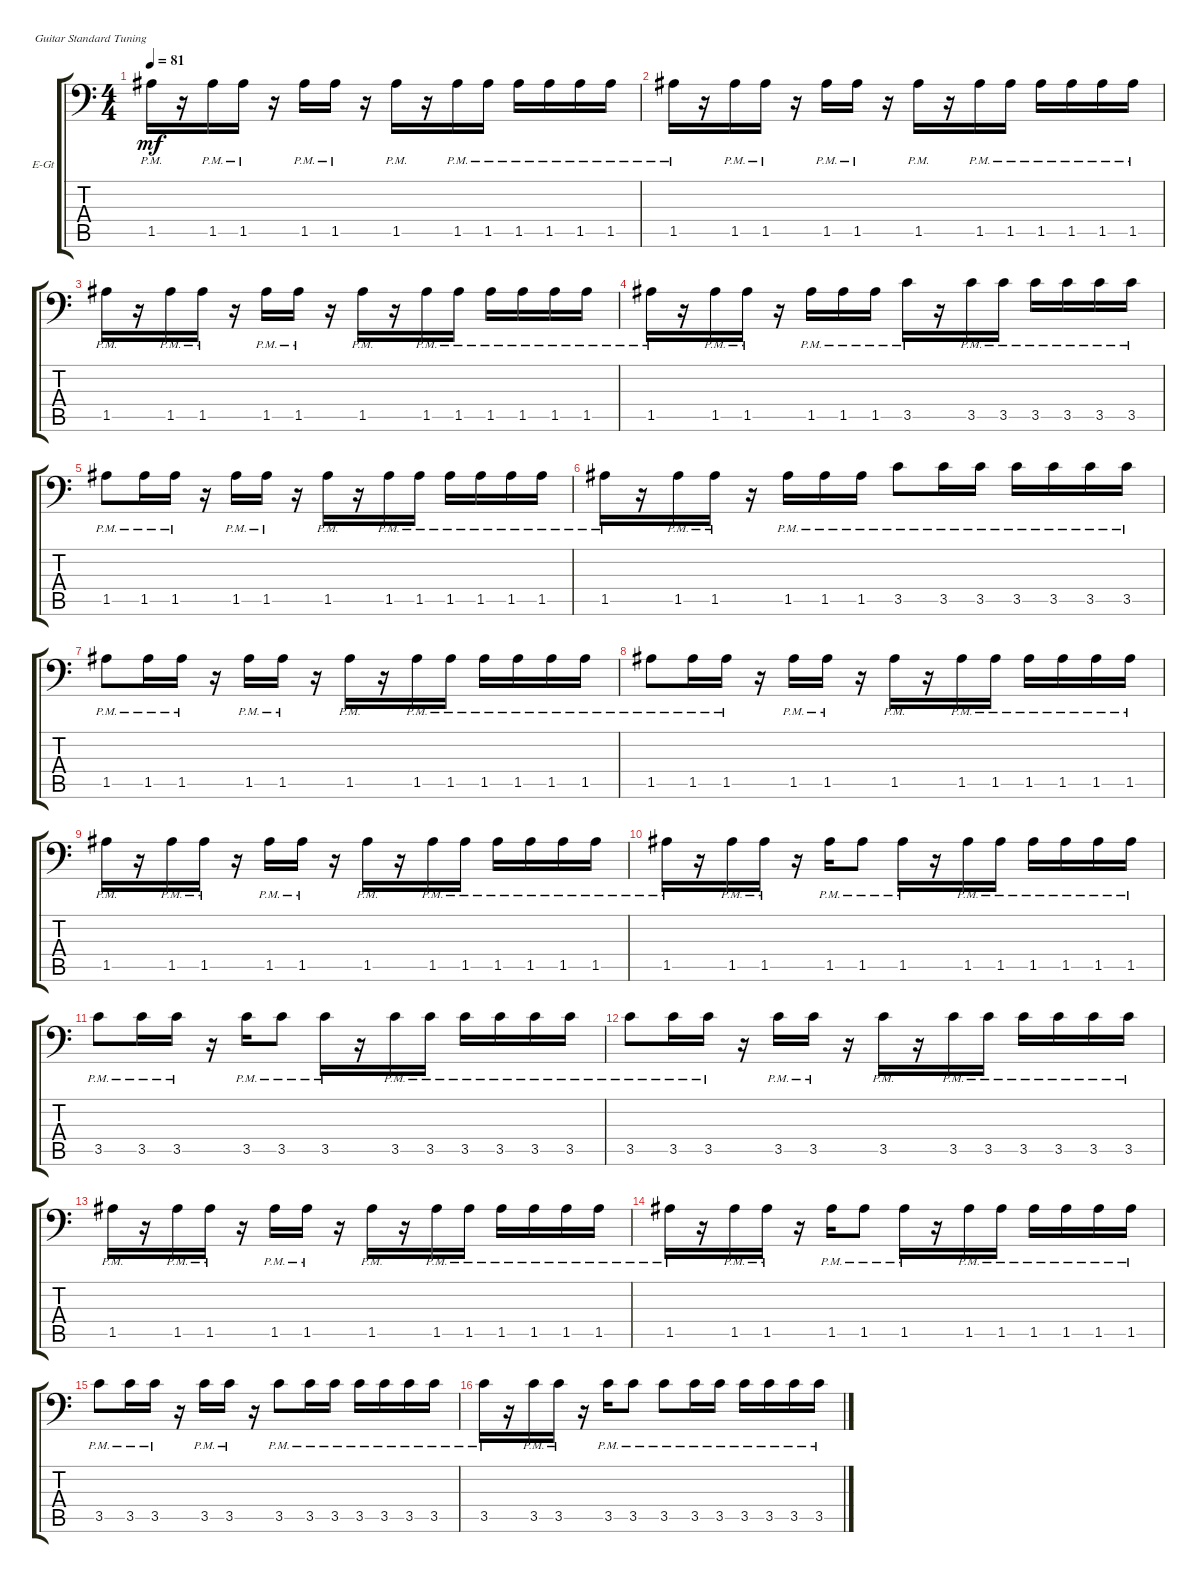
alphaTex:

\bracketExtendMode groupsimilarinstruments
\firstSystemTrackNameOrientation horizontal
\otherSystemsTrackNameOrientation horizontal
\track ("Muted Telecaster B" "E-Gt") {instrument electricguitarclean}
\staff {score tabs}
\tuning (E4 B3 G3 D3 A2 E2)
\ts (4 4)
\tempo 81
\clef f4
\scale
0.333333
\ks c
1.5{pm}.16{dy mf} r.16 1.5{pm}.16 1.5{pm}.16 r.16 1.5{pm}.16 1.5{pm}.16 r.16 1.5{pm}.16 r.16 1.5{pm}.16 1.5{pm}.16 1.5{pm}.16 1.5{pm}.16 1.5{pm}.16 1.5{pm}.16 |
\scale
0.333333 1.5{pm}.16 r.16 1.5{pm}.16 1.5{pm}.16 r.16 1.5{pm}.16 1.5{pm}.16 r.16 1.5{pm}.16 r.16 1.5{pm}.16 1.5{pm}.16 1.5{pm}.16 1.5{pm}.16 1.5{pm}.16 1.5{pm}.16 |
\scale
0.333333 1.5{pm}.16 r.16 1.5{pm}.16 1.5{pm}.16 r.16 1.5{pm}.16 1.5{pm}.16 r.16 1.5{pm}.16 r.16 1.5{pm}.16 1.5{pm}.16 1.5{pm}.16 1.5{pm}.16 1.5{pm}.16 1.5{pm}.16 |
\scale
0.333333 1.5{pm}.16 r.16 1.5{pm}.16 1.5{pm}.16 r.16 1.5{pm}.16 1.5{pm}.16 1.5{pm}.16 3.5{pm}.16 r.16 3.5{pm}.16 3.5{pm}.16 3.5{pm}.16 3.5{pm}.16 3.5{pm}.16 3.5{pm}.16 |
\scale
0.333333 1.5{pm}.8 1.5{pm}.16 1.5{pm}.16 r.16 1.5{pm}.16 1.5{pm}.16 r.16 1.5{pm}.16 r.16 1.5{pm}.16 1.5{pm}.16 1.5{pm}.16 1.5{pm}.16 1.5{pm}.16 1.5{pm}.16 |
\scale
0.333333 1.5{pm}.16 r.16 1.5{pm}.16 1.5{pm}.16 r.16 1.5{pm}.16 1.5{pm}.16 1.5{pm}.16 3.5{pm}.8 3.5{pm}.16 3.5{pm}.16 3.5{pm}.16 3.5{pm}.16 3.5{pm}.16 3.5{pm}.16 |
\scale
0.333333 1.5{pm}.8 1.5{pm}.16 1.5{pm}.16 r.16 1.5{pm}.16 1.5{pm}.16 r.16 1.5{pm}.16 r.16 1.5{pm}.16 1.5{pm}.16 1.5{pm}.16 1.5{pm}.16 1.5{pm}.16 1.5{pm}.16 |
\scale
0.333333 1.5{pm}.8 1.5{pm}.16 1.5{pm}.16 r.16 1.5{pm}.16 1.5{pm}.16 r.16 1.5{pm}.16 r.16 1.5{pm}.16 1.5{pm}.16 1.5{pm}.16 1.5{pm}.16 1.5{pm}.16 1.5{pm}.16 |
\scale
0.333333 1.5{pm}.16 r.16 1.5{pm}.16 1.5{pm}.16 r.16 1.5{pm}.16 1.5{pm}.16 r.16 1.5{pm}.16 r.16 1.5{pm}.16 1.5{pm}.16 1.5{pm}.16 1.5{pm}.16 1.5{pm}.16 1.5{pm}.16 |
\scale
0.333333 1.5{pm}.16 r.16 1.5{pm}.16 1.5{pm}.16 r.16 1.5{pm}.16 1.5{pm}.8 1.5{pm}.16 r.16 1.5{pm}.16 1.5{pm}.16 1.5{pm}.16 1.5{pm}.16 1.5{pm}.16 1.5{pm}.16 |
\scale
0.333333 3.5{pm}.8 3.5{pm}.16 3.5{pm}.16 r.16 3.5{pm}.16 3.5{pm}.8 3.5{pm}.16 r.16 3.5{pm}.16 3.5{pm}.16 3.5{pm}.16 3.5{pm}.16 3.5{pm}.16 3.5{pm}.16 |
\scale
0.333333 3.5{pm}.8 3.5{pm}.16 3.5{pm}.16 r.16 3.5{pm}.16 3.5{pm}.16 r.16 3.5{pm}.16 r.16 3.5{pm}.16 3.5{pm}.16 3.5{pm}.16 3.5{pm}.16 3.5{pm}.16 3.5{pm}.16 |
\scale
0.333333 1.5{pm}.16 r.16 1.5{pm}.16 1.5{pm}.16 r.16 1.5{pm}.16 1.5{pm}.16 r.16 1.5{pm}.16 r.16 1.5{pm}.16 1.5{pm}.16 1.5{pm}.16 1.5{pm}.16 1.5{pm}.16 1.5{pm}.16 |
\scale
0.333333 1.5{pm}.16 r.16 1.5{pm}.16 1.5{pm}.16 r.16 1.5{pm}.16 1.5{pm}.8 1.5{pm}.16 r.16 1.5{pm}.16 1.5{pm}.16 1.5{pm}.16 1.5{pm}.16 1.5{pm}.16 1.5{pm}.16 |
\scale
0.333333 3.5{pm}.8 3.5{pm}.16 3.5{pm}.16 r.16 3.5{pm}.16 3.5{pm}.16 r.16 3.5{pm}.8 3.5{pm}.16 3.5{pm}.16 3.5{pm}.16 3.5{pm}.16 3.5{pm}.16 3.5{pm}.16 |
\scale
0.333333 3.5{pm}.16 r.16 3.5{pm}.16 3.5{pm}.16 r.16 3.5{pm}.16 3.5{pm}.8 3.5{pm}.8 3.5{pm}.16 3.5{pm}.16 3.5{pm}.16 3.5{pm}.16 3.5{pm}.16 3.5{pm}.16
